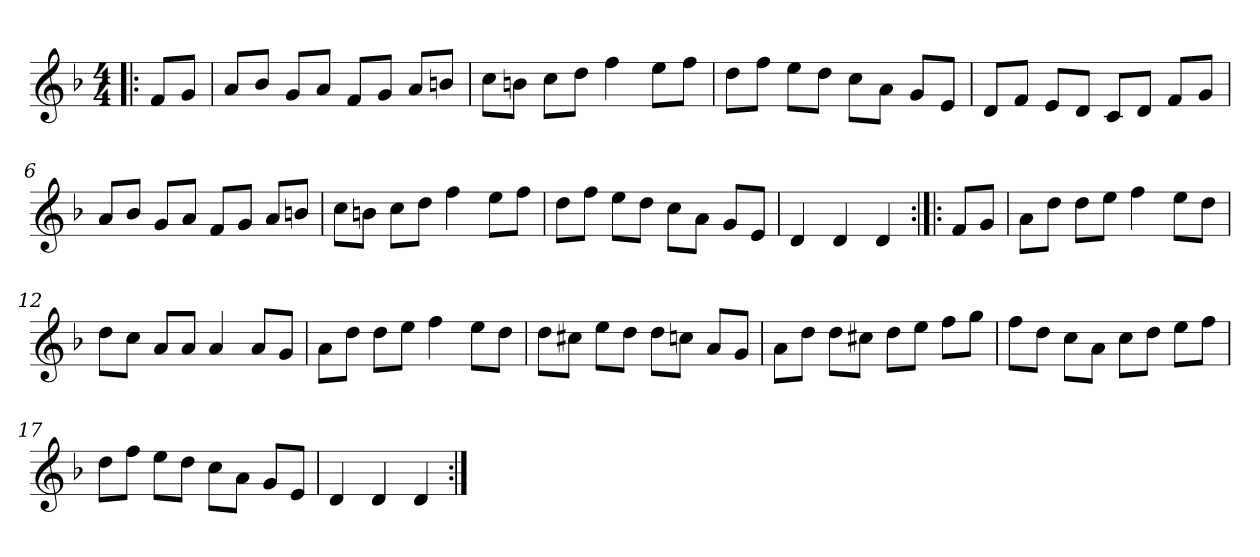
**kern
*part1
*staff1
*clefG2
*k[b-]
*d:
*M4/4
*MM116
=1!|:
8f/L
8g/J
=2
8a/L
8b-/J
8g/L
8a/J
8f/L
8g/J
8a/L
8bn/J
=3
8cc\L
8bn\J
8cc\L
8dd\J
4ff\
8ee\L
8ff\J
=4
8dd\L
8ff\J
8ee\L
8dd\J
8cc\L
8a\J
8g/L
8e/J
=5
8d/L
8f/J
8e/L
8d/J
8c/L
8d/J
8f/L
8g/J
=6
8a/L
8b-/J
8g/L
8a/J
8f/L
8g/J
8a/L
8bn/J
!!LO:LB:g=z
=7
8cc\L
8bn\J
8cc\L
8dd\J
4ff\
8ee\L
8ff\J
=8
8dd\L
8ff\J
8ee\L
8dd\J
8cc\L
8a\J
8g/L
8e/J
=9
4d/
4d/
4d/
=10:|!|:
8f/L
8g/J
=11
8a\L
8dd\J
8dd\L
8ee\J
4ff\
8ee\L
8dd\J
=12
8dd\L
8cc\J
8a/L
8a/J
4a/
8a/L
8g/J
=13
8a\L
8dd\J
8dd\L
8ee\J
4ff\
8ee\L
8dd\J
!!LO:LB:g=z
=14
8dd\L
8cc#X\J
8ee\L
8dd\J
8dd\L
8ccn\J
8a/L
8g/J
=15
8a\L
8dd\J
8dd\L
8cc#X\J
8dd\L
8ee\J
8ff\L
8gg\J
=16
8ff\L
8dd\J
8cc\L
8a\J
8cc\L
8dd\J
8ee\L
8ff\J
=17
8dd\L
8ff\J
8ee\L
8dd\J
8cc\L
8a\J
8g/L
8e/J
=18
4d/
4d/
4d/
=:|!
*-
